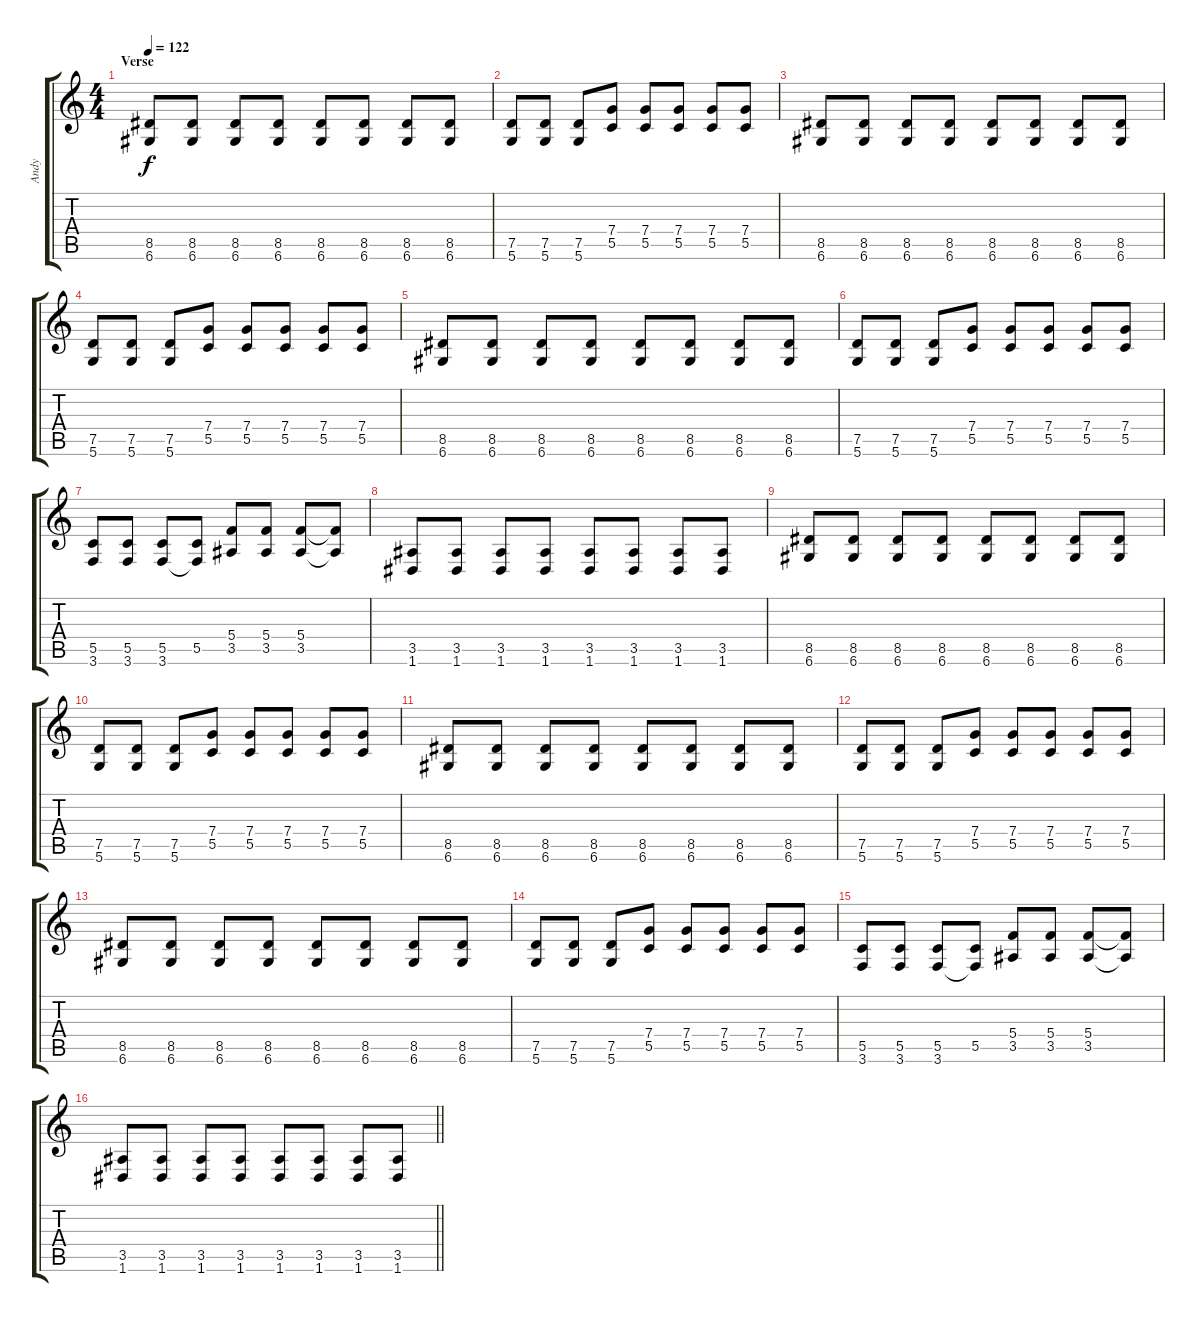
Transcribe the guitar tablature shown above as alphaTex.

\track ("Andy" "Andy") {instrument overdrivenguitar}
\staff {score tabs}
\tuning (D4 A3 F3 C3 G2 D2) {hide}
\ts (4 4)
\section ("" "Verse")
\tempo 122
\clef g2
\ks c
(8.5 6.6).8{dy f instrument distortionguitar} (8.5 6.6).8 (8.5 6.6).8 (8.5 6.6).8 (8.5 6.6).8 (8.5 6.6).8 (8.5 6.6).8 (8.5 6.6).8 |
(7.5 5.6).8 (7.5 5.6).8 (7.5 5.6).8 (7.4 5.5).8 (7.4 5.5).8 (7.4 5.5).8 (7.4 5.5).8 (7.4 5.5).8 |
(8.5 6.6).8 (8.5 6.6).8 (8.5 6.6).8 (8.5 6.6).8 (8.5 6.6).8 (8.5 6.6).8 (8.5 6.6).8 (8.5 6.6).8 |
(7.5 5.6).8 (7.5 5.6).8 (7.5 5.6).8 (7.4 5.5).8 (7.4 5.5).8 (7.4 5.5).8 (7.4 5.5).8 (7.4 5.5).8 |
(8.5 6.6).8 (8.5 6.6).8 (8.5 6.6).8 (8.5 6.6).8 (8.5 6.6).8 (8.5 6.6).8 (8.5 6.6).8 (8.5 6.6).8 |
(7.5 5.6).8 (7.5 5.6).8 (7.5 5.6).8 (7.4 5.5).8 (7.4 5.5).8 (7.4 5.5).8 (7.4 5.5).8 (7.4 5.5).8 |
(5.5 3.6).8 (5.5 3.6).8 (5.5 3.6).8 (5.5 3.6{t}).8 (5.4 3.5).8 (5.4 3.5).8 (5.4 3.5).8 (5.4{t} 3.5{t}).8 |
(3.5 1.6).8 (3.5 1.6).8 (3.5 1.6).8 (3.5 1.6).8 (3.5 1.6).8 (3.5 1.6).8 (3.5 1.6).8 (3.5 1.6).8 |
(8.5 6.6).8{instrument distortionguitar} (8.5 6.6).8 (8.5 6.6).8 (8.5 6.6).8 (8.5 6.6).8 (8.5 6.6).8 (8.5 6.6).8 (8.5 6.6).8 |
(7.5 5.6).8 (7.5 5.6).8 (7.5 5.6).8 (7.4 5.5).8 (7.4 5.5).8 (7.4 5.5).8 (7.4 5.5).8 (7.4 5.5).8 |
(8.5 6.6).8 (8.5 6.6).8 (8.5 6.6).8 (8.5 6.6).8 (8.5 6.6).8 (8.5 6.6).8 (8.5 6.6).8 (8.5 6.6).8 |
(7.5 5.6).8 (7.5 5.6).8 (7.5 5.6).8 (7.4 5.5).8 (7.4 5.5).8 (7.4 5.5).8 (7.4 5.5).8 (7.4 5.5).8 |
(8.5 6.6).8 (8.5 6.6).8 (8.5 6.6).8 (8.5 6.6).8 (8.5 6.6).8 (8.5 6.6).8 (8.5 6.6).8 (8.5 6.6).8 |
(7.5 5.6).8 (7.5 5.6).8 (7.5 5.6).8 (7.4 5.5).8 (7.4 5.5).8 (7.4 5.5).8 (7.4 5.5).8 (7.4 5.5).8 |
(5.5 3.6).8 (5.5 3.6).8 (5.5 3.6).8 (5.5 3.6{t}).8 (5.4 3.5).8 (5.4 3.5).8 (5.4 3.5).8 (5.4{t} 3.5{t}).8 |
\barLineRight lightlight
(3.5 1.6).8 (3.5 1.6).8 (3.5 1.6).8 (3.5 1.6).8 (3.5 1.6).8 (3.5 1.6).8 (3.5 1.6).8 (3.5 1.6).8
